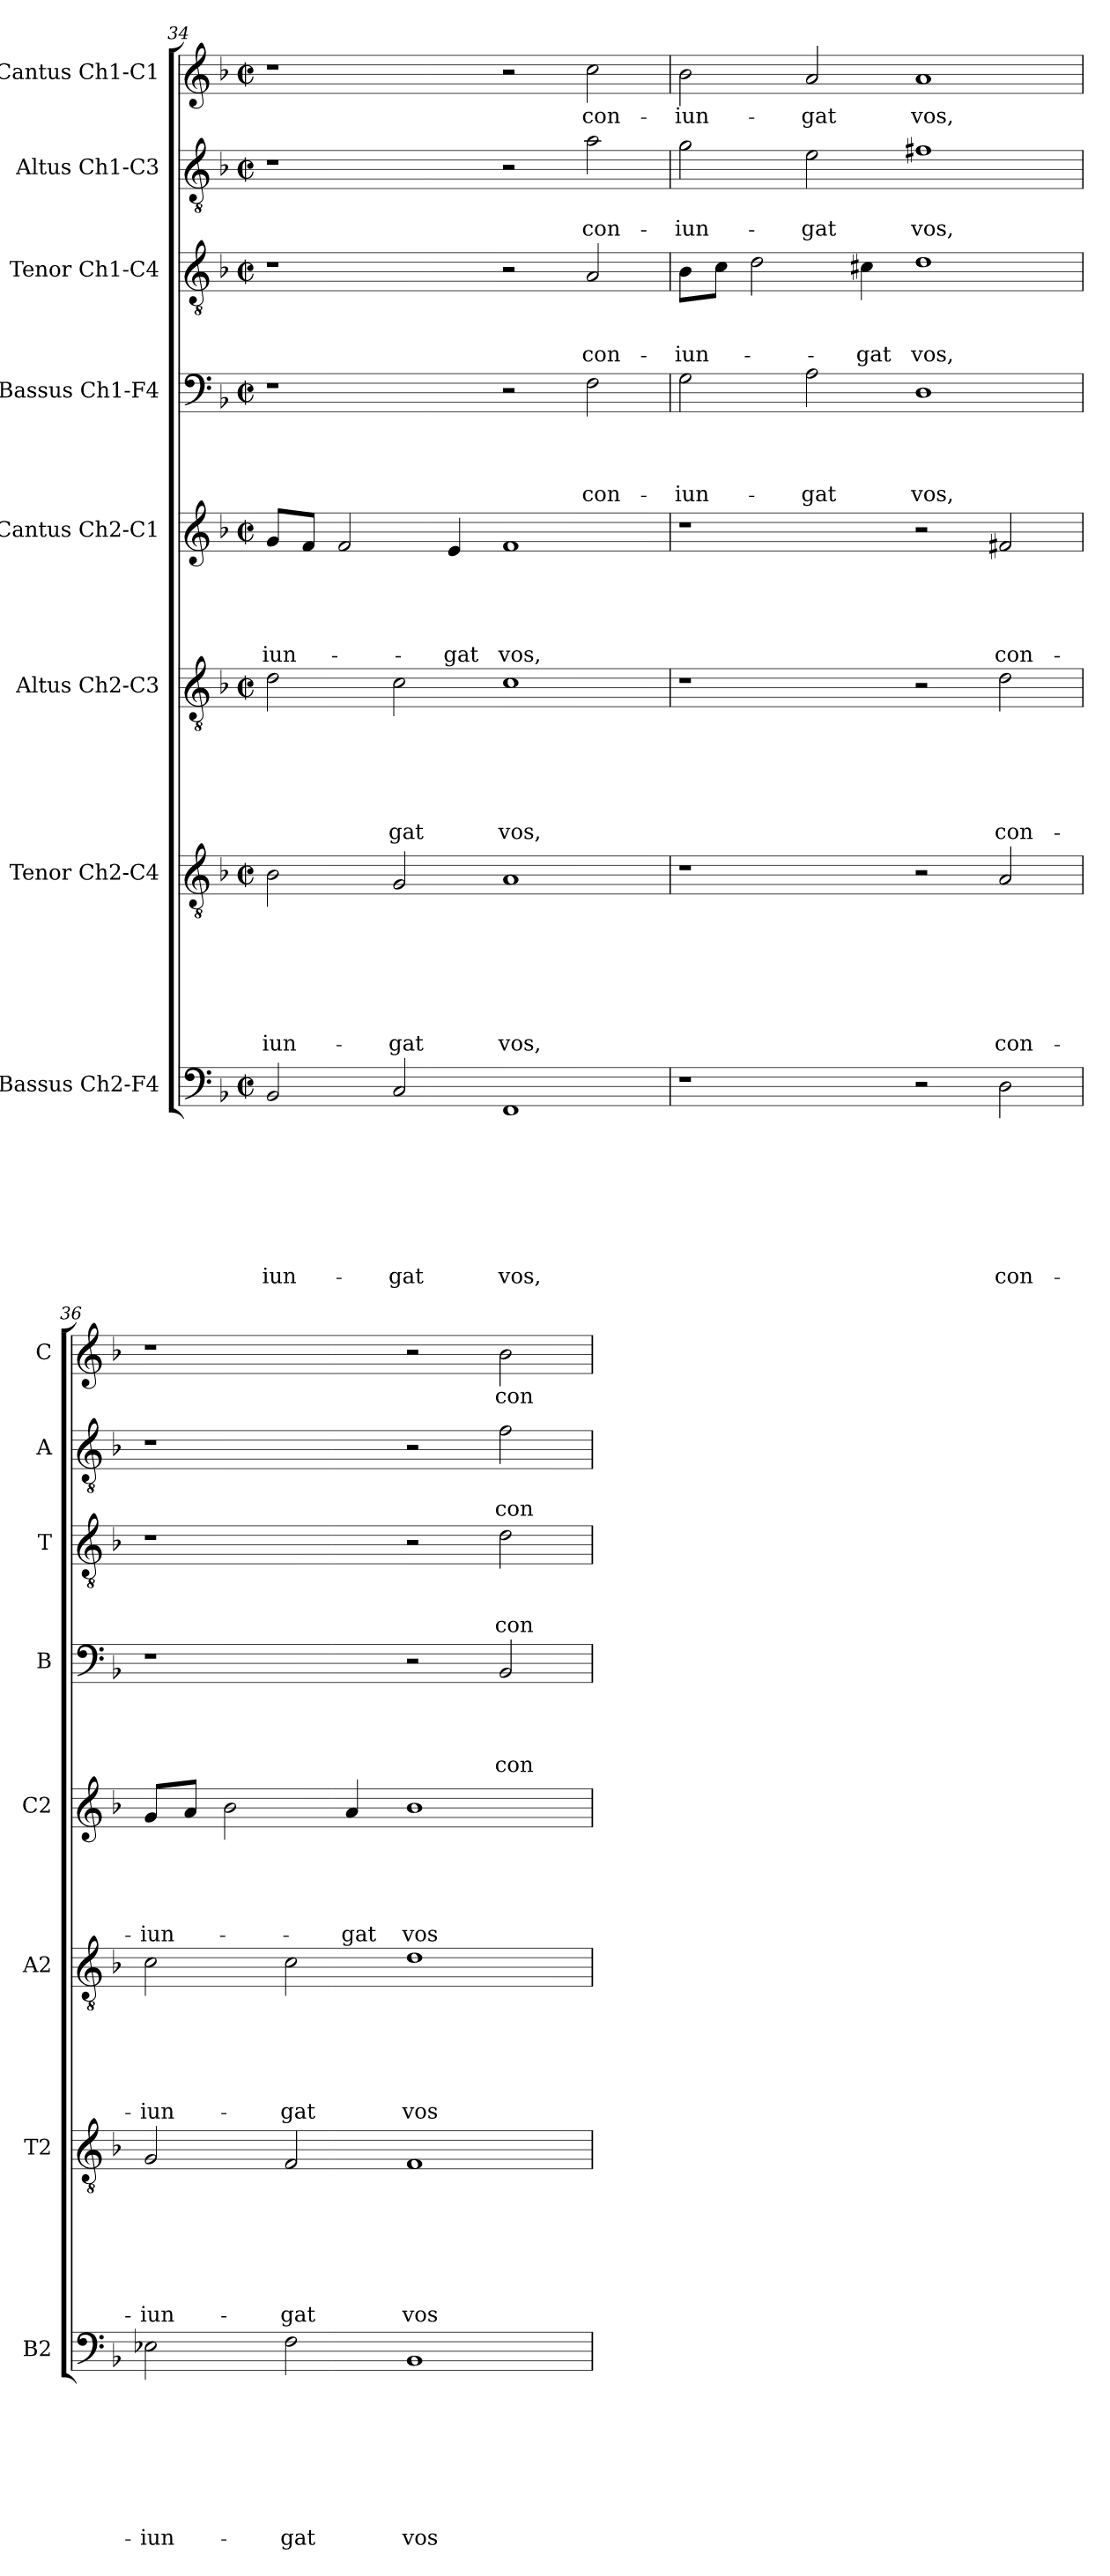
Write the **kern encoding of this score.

**kern	**text	**text	**text	**text	**text	**text	**text	**text	**kern	**text	**text	**text	**text	**text	**text	**text	**kern	**text	**text	**text	**text	**text	**text	**kern	**text	**text	**text	**text	**text	**kern	**text	**text	**text	**text	**kern	**text	**text	**text	**kern	**text	**text	**kern	**text
*part8	*part8	*part8	*part8	*part8	*part8	*part8	*part8	*part8	*part7	*part7	*part7	*part7	*part7	*part7	*part7	*part7	*part6	*part6	*part6	*part6	*part6	*part6	*part6	*part5	*part5	*part5	*part5	*part5	*part5	*part4	*part4	*part4	*part4	*part4	*part3	*part3	*part3	*part3	*part2	*part2	*part2	*part1	*part1
*staff8	*staff8	*staff8	*staff8	*staff8	*staff8	*staff8	*staff8	*staff8	*staff7	*staff7	*staff7	*staff7	*staff7	*staff7	*staff7	*staff7	*staff6	*staff6	*staff6	*staff6	*staff6	*staff6	*staff6	*staff5	*staff5	*staff5	*staff5	*staff5	*staff5	*staff4	*staff4	*staff4	*staff4	*staff4	*staff3	*staff3	*staff3	*staff3	*staff2	*staff2	*staff2	*staff1	*staff1
*I"Bassus Ch2-F4	*	*	*	*	*	*	*	*	*I"Tenor Ch2-C4	*	*	*	*	*	*	*	*I"Altus Ch2-C3	*	*	*	*	*	*	*I"Cantus Ch2-C1	*	*	*	*	*	*I"Bassus Ch1-F4	*	*	*	*	*I"Tenor Ch1-C4	*	*	*	*I"Altus Ch1-C3	*	*	*I"Cantus Ch1-C1	*
*I'B2	*	*	*	*	*	*	*	*	*I'T2	*	*	*	*	*	*	*	*I'A2	*	*	*	*	*	*	*I'C2	*	*	*	*	*	*I'B	*	*	*	*	*I'T	*	*	*	*I'A	*	*	*I'C	*
*clefF4	*	*	*	*	*	*	*	*	*clefGv2	*	*	*	*	*	*	*	*clefGv2	*	*	*	*	*	*	*clefG2	*	*	*	*	*	*clefF4	*	*	*	*	*clefGv2	*	*	*	*clefGv2	*	*	*clefG2	*
*k[b-]	*	*	*	*	*	*	*	*	*k[b-]	*	*	*	*	*	*	*	*k[b-]	*	*	*	*	*	*	*k[b-]	*	*	*	*	*	*k[b-]	*	*	*	*	*k[b-]	*	*	*	*k[b-]	*	*	*k[b-]	*
*F:	*	*	*	*	*	*	*	*	*F:	*	*	*	*	*	*	*	*F:	*	*	*	*	*	*	*F:	*	*	*	*	*	*F:	*	*	*	*	*F:	*	*	*	*F:	*	*	*F:	*
*M2/2	*	*	*	*	*	*	*	*	*M2/2	*	*	*	*	*	*	*	*M2/2	*	*	*	*	*	*	*M2/2	*	*	*	*	*	*M2/2	*	*	*	*	*M2/2	*	*	*	*M2/2	*	*	*M2/2	*
*met(c|)	*	*	*	*	*	*	*	*	*met(c|)	*	*	*	*	*	*	*	*met(c|)	*	*	*	*	*	*	*met(c|)	*	*	*	*	*	*met(c|)	*	*	*	*	*met(c|)	*	*	*	*met(c|)	*	*	*met(c|)	*
=34	=34	=34	=34	=34	=34	=34	=34	=34	=34	=34	=34	=34	=34	=34	=34	=34	=34	=34	=34	=34	=34	=34	=34	=34	=34	=34	=34	=34	=34	=34	=34	=34	=34	=34	=34	=34	=34	=34	=34	=34	=34	=34	=34
!	!	!	!	!	!	!	!	!LO:LY:b	!	!	!	!	!	!	!	!LO:LY:b	!	!	!	!	!	!	!	!	!	!	!	!	!LO:LY:b	!	!	!	!	!	!	!	!	!	!	!	!	!	!
2BB-/	.	.	.	.	.	.	.	-iun-	2B-\	.	.	.	.	.	.	-iun-	2d\	.	.	.	.	.	.	8g/L	.	.	.	.	-iun-	1r	.	.	.	.	1r	.	.	.	1r	.	.	1r	.
.	.	.	.	.	.	.	.	.	.	.	.	.	.	.	.	.	.	.	.	.	.	.	.	8f/J	.	.	.	.	.	.	.	.	.	.	.	.	.	.	.	.	.	.	.
.	.	.	.	.	.	.	.	.	.	.	.	.	.	.	.	.	.	.	.	.	.	.	.	2f/	.	.	.	.	.	.	.	.	.	.	.	.	.	.	.	.	.	.	.
!	!	!	!	!	!	!	!	!LO:LY:b	!	!	!	!	!	!	!	!LO:LY:b	!	!	!	!	!	!	!LO:LY:b	!	!	!	!	!	!	!	!	!	!	!	!	!	!	!	!	!	!	!	!
2C/	.	.	.	.	.	.	.	-gat	2G/	.	.	.	.	.	.	-gat	2c\	.	.	.	.	.	-gat	.	.	.	.	.	.	.	.	.	.	.	.	.	.	.	.	.	.	.	.
!	!	!	!	!	!	!	!	!	!	!	!	!	!	!	!	!	!	!	!	!	!	!	!	!	!	!	!	!	!LO:LY:b	!	!	!	!	!	!	!	!	!	!	!	!	!	!
.	.	.	.	.	.	.	.	.	.	.	.	.	.	.	.	.	.	.	.	.	.	.	.	4e/	.	.	.	.	-gat	.	.	.	.	.	.	.	.	.	.	.	.	.	.
!	!	!	!	!	!	!	!	!LO:LY:b	!	!	!	!	!	!	!	!LO:LY:b	!	!	!	!	!	!	!LO:LY:b	!	!	!	!	!	!LO:LY:b	!	!	!	!	!	!	!	!	!	!	!	!	!	!
1FF	.	.	.	.	.	.	.	vos,	1A	.	.	.	.	.	.	vos,	1c	.	.	.	.	.	vos,	1f	.	.	.	.	vos,	2r	.	.	.	.	2r	.	.	.	2r	.	.	2r	.
!	!	!	!	!	!	!	!	!	!	!	!	!	!	!	!	!	!	!	!	!	!	!	!	!	!	!	!	!	!	!	!	!	!	!LO:LY:b	!	!	!	!LO:LY:b	!	!	!LO:LY:b	!	!LO:LY:b
.	.	.	.	.	.	.	.	.	.	.	.	.	.	.	.	.	.	.	.	.	.	.	.	.	.	.	.	.	.	2F\	.	.	.	con-	2A/	.	.	con-	2a\	.	con-	2cc\	con-
=35	=35	=35	=35	=35	=35	=35	=35	=35	=35	=35	=35	=35	=35	=35	=35	=35	=35	=35	=35	=35	=35	=35	=35	=35	=35	=35	=35	=35	=35	=35	=35	=35	=35	=35	=35	=35	=35	=35	=35	=35	=35	=35	=35
!	!	!	!	!	!	!	!	!	!	!	!	!	!	!	!	!	!	!	!	!	!	!	!	!	!	!	!	!	!	!	!	!	!	!LO:LY:b	!	!	!	!LO:LY:b	!	!	!LO:LY:b	!	!LO:LY:b
1r	.	.	.	.	.	.	.	.	1r	.	.	.	.	.	.	.	1r	.	.	.	.	.	.	1r	.	.	.	.	.	2G\	.	.	.	-iun-	8B-\L	.	.	-iun-	2g\	.	-iun-	2b-\	-iun-
.	.	.	.	.	.	.	.	.	.	.	.	.	.	.	.	.	.	.	.	.	.	.	.	.	.	.	.	.	.	.	.	.	.	.	8c\J	.	.	.	.	.	.	.	.
.	.	.	.	.	.	.	.	.	.	.	.	.	.	.	.	.	.	.	.	.	.	.	.	.	.	.	.	.	.	.	.	.	.	.	2d\	.	.	.	.	.	.	.	.
!	!	!	!	!	!	!	!	!	!	!	!	!	!	!	!	!	!	!	!	!	!	!	!	!	!	!	!	!	!	!	!	!	!	!LO:LY:b	!	!	!	!	!	!	!LO:LY:b	!	!LO:LY:b
.	.	.	.	.	.	.	.	.	.	.	.	.	.	.	.	.	.	.	.	.	.	.	.	.	.	.	.	.	.	2A\	.	.	.	-gat	.	.	.	.	2e\	.	-gat	2a/	-gat
!	!	!	!	!	!	!	!	!	!	!	!	!	!	!	!	!	!	!	!	!	!	!	!	!	!	!	!	!	!	!	!	!	!	!	!	!	!	!LO:LY:b	!	!	!	!	!
.	.	.	.	.	.	.	.	.	.	.	.	.	.	.	.	.	.	.	.	.	.	.	.	.	.	.	.	.	.	.	.	.	.	.	4c#X\	.	.	-gat	.	.	.	.	.
!	!	!	!	!	!	!	!	!	!	!	!	!	!	!	!	!	!	!	!	!	!	!	!	!	!	!	!	!	!	!	!	!	!	!LO:LY:b	!	!	!	!LO:LY:b	!	!	!LO:LY:b	!	!LO:LY:b
2r	.	.	.	.	.	.	.	.	2r	.	.	.	.	.	.	.	2r	.	.	.	.	.	.	2r	.	.	.	.	.	1D	.	.	.	vos,	1d	.	.	vos,	1f#X	.	vos,	1a	vos,
!	!	!	!	!	!	!	!	!LO:LY:b	!	!	!	!	!	!	!	!LO:LY:b	!	!	!	!	!	!	!LO:LY:b	!	!	!	!	!	!LO:LY:b	!	!	!	!	!	!	!	!	!	!	!	!	!	!
2D\	.	.	.	.	.	.	.	con-	2A/	.	.	.	.	.	.	con-	2d\	.	.	.	.	.	con-	2f#X/	.	.	.	.	con-	.	.	.	.	.	.	.	.	.	.	.	.	.	.
=36	=36	=36	=36	=36	=36	=36	=36	=36	=36	=36	=36	=36	=36	=36	=36	=36	=36	=36	=36	=36	=36	=36	=36	=36	=36	=36	=36	=36	=36	=36	=36	=36	=36	=36	=36	=36	=36	=36	=36	=36	=36	=36	=36
!	!	!	!	!	!	!	!	!LO:LY:b	!	!	!	!	!	!	!	!LO:LY:b	!	!	!	!	!	!	!LO:LY:b	!	!	!	!	!	!LO:LY:b	!	!	!	!	!	!	!	!	!	!	!	!	!	!
2E-X\	.	.	.	.	.	.	.	-iun-	2G/	.	.	.	.	.	.	-iun-	2c\	.	.	.	.	.	-iun-	8g/L	.	.	.	.	-iun-	1r	.	.	.	.	1r	.	.	.	1r	.	.	1r	.
.	.	.	.	.	.	.	.	.	.	.	.	.	.	.	.	.	.	.	.	.	.	.	.	8a/J	.	.	.	.	.	.	.	.	.	.	.	.	.	.	.	.	.	.	.
.	.	.	.	.	.	.	.	.	.	.	.	.	.	.	.	.	.	.	.	.	.	.	.	2b-\	.	.	.	.	.	.	.	.	.	.	.	.	.	.	.	.	.	.	.
!	!	!	!	!	!	!	!	!LO:LY:b	!	!	!	!	!	!	!	!LO:LY:b	!	!	!	!	!	!	!LO:LY:b	!	!	!	!	!	!	!	!	!	!	!	!	!	!	!	!	!	!	!	!
2F\	.	.	.	.	.	.	.	-gat	2F/	.	.	.	.	.	.	-gat	2c\	.	.	.	.	.	-gat	.	.	.	.	.	.	.	.	.	.	.	.	.	.	.	.	.	.	.	.
!	!	!	!	!	!	!	!	!	!	!	!	!	!	!	!	!	!	!	!	!	!	!	!	!	!	!	!	!	!LO:LY:b	!	!	!	!	!	!	!	!	!	!	!	!	!	!
.	.	.	.	.	.	.	.	.	.	.	.	.	.	.	.	.	.	.	.	.	.	.	.	4a/	.	.	.	.	-gat	.	.	.	.	.	.	.	.	.	.	.	.	.	.
!	!	!	!	!	!	!	!	!LO:LY:b	!	!	!	!	!	!	!	!LO:LY:b	!	!	!	!	!	!	!LO:LY:b	!	!	!	!	!	!LO:LY:b	!	!	!	!	!	!	!	!	!	!	!	!	!	!
1BB-	.	.	.	.	.	.	.	vos	1F	.	.	.	.	.	.	vos	1d	.	.	.	.	.	vos	1b-	.	.	.	.	vos	2r	.	.	.	.	2r	.	.	.	2r	.	.	2r	.
!	!	!	!	!	!	!	!	!	!	!	!	!	!	!	!	!	!	!	!	!	!	!	!	!	!	!	!	!	!	!	!	!	!	!LO:LY:b	!	!	!	!LO:LY:b	!	!	!LO:LY:b	!	!LO:LY:b
.	.	.	.	.	.	.	.	.	.	.	.	.	.	.	.	.	.	.	.	.	.	.	.	.	.	.	.	.	.	2BB-/	.	.	.	con-	2d\	.	.	con-	2f\	.	con-	2b-\	con-
=	=	=	=	=	=	=	=	=	=	=	=	=	=	=	=	=	=	=	=	=	=	=	=	=	=	=	=	=	=	=	=	=	=	=	=	=	=	=	=	=	=	=	=
*-	*-	*-	*-	*-	*-	*-	*-	*-	*-	*-	*-	*-	*-	*-	*-	*-	*-	*-	*-	*-	*-	*-	*-	*-	*-	*-	*-	*-	*-	*-	*-	*-	*-	*-	*-	*-	*-	*-	*-	*-	*-	*-	*-
